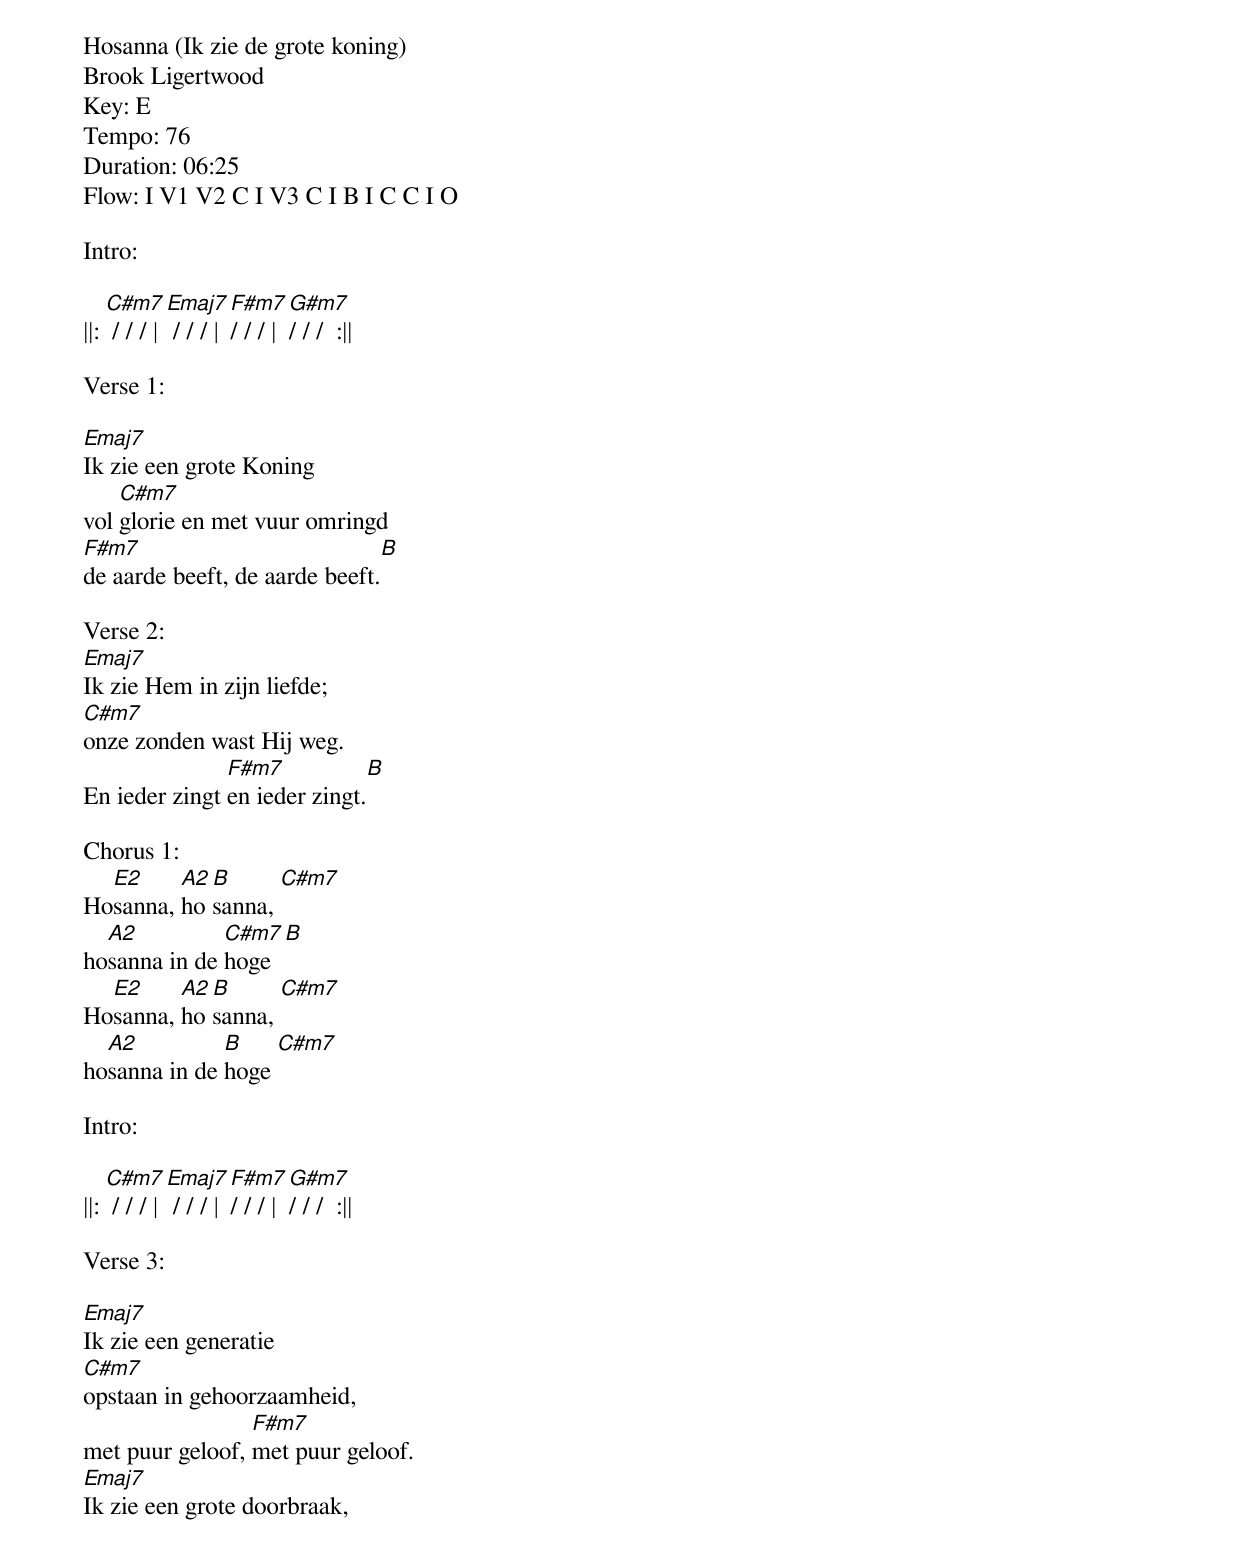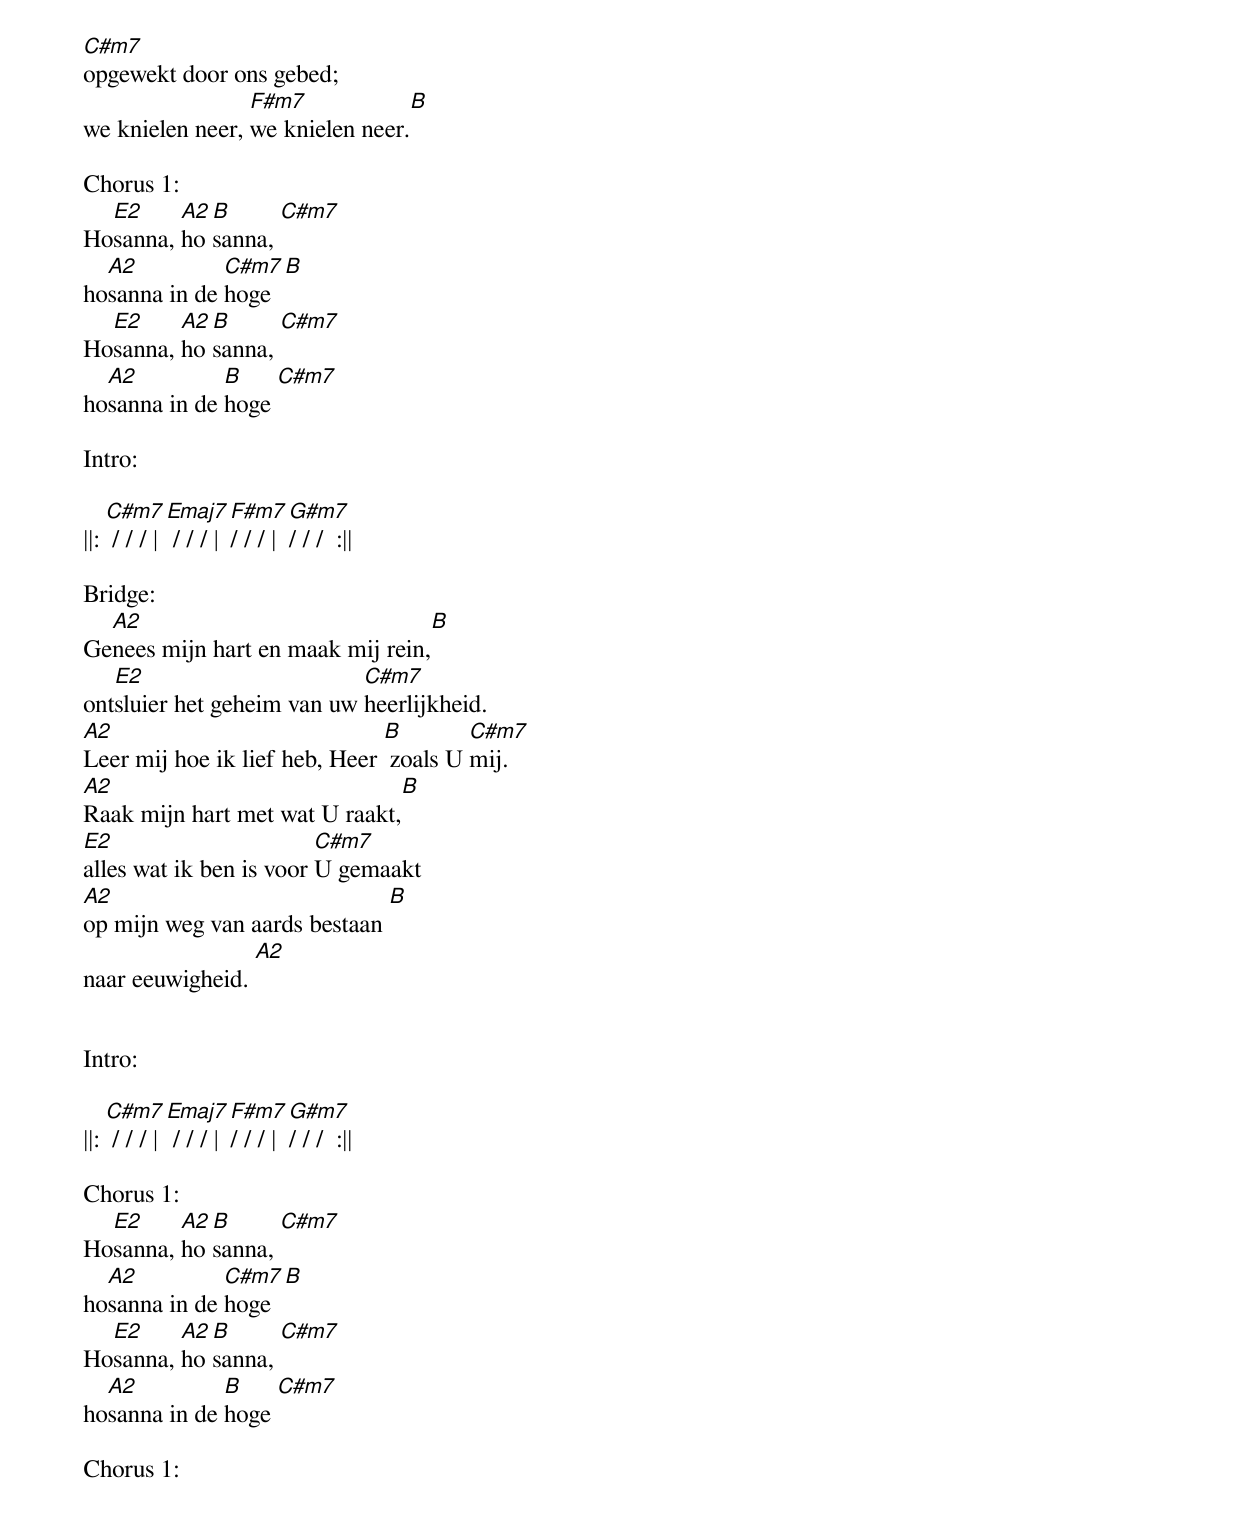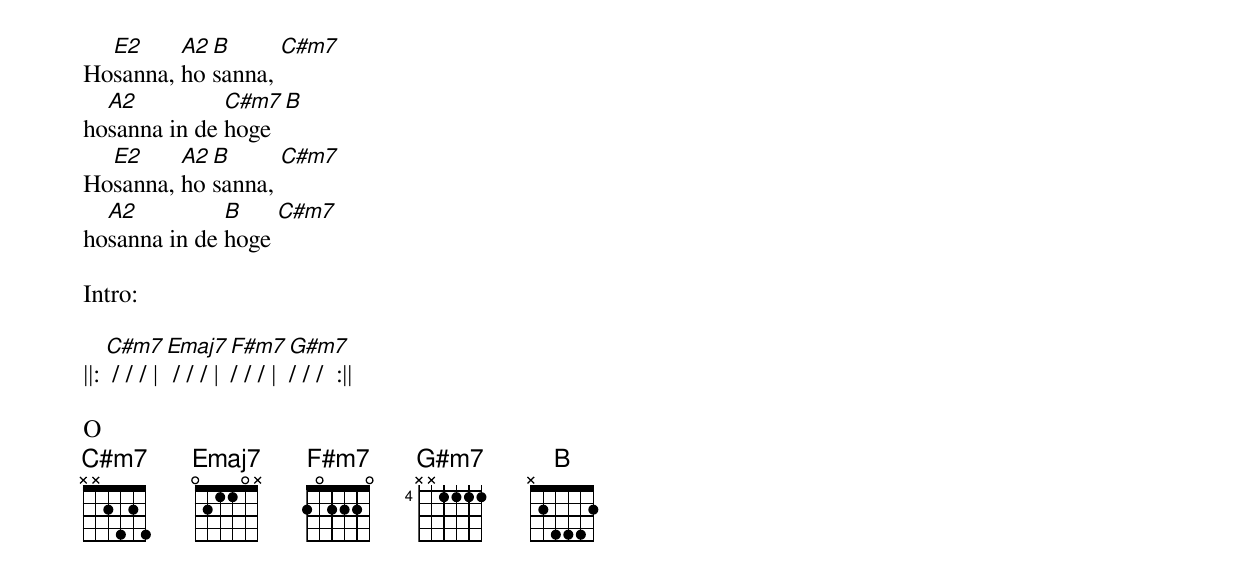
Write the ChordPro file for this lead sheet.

Hosanna (Ik zie de grote koning)
Brook Ligertwood
Key: E
Tempo: 76
Duration: 06:25
Flow: I V1 V2 C I V3 C I B I C C I O

Intro:

||: [C#m7] / / / | [Emaj7] / / / | [F#m7]/ / / | [G#m7]/ / /  :||

Verse 1:

[Emaj7]Ik zie een grote Koning
vol [C#m7]glorie en met vuur omringd
[F#m7]de aarde beeft, de aarde beeft.[B]

Verse 2:
[Emaj7]Ik zie Hem in zijn liefde;
[C#m7]onze zonden wast Hij weg.
En ieder zingt [F#m7]en ieder zingt.[B]

Chorus 1:
Ho[E2]sanna, [A2]ho[B]sanna, [C#m7]
ho[A2]sanna in de [C#m7]hoge [B]
Ho[E2]sanna, [A2]ho[B]sanna, [C#m7]
ho[A2]sanna in de [B]hoge [C#m7]

Intro:

||: [C#m7] / / / | [Emaj7] / / / | [F#m7]/ / / | [G#m7]/ / /  :||

Verse 3:

[Emaj7]Ik zie een generatie
[C#m7]opstaan in gehoorzaamheid,
met puur geloof, [F#m7]met puur geloof.
[Emaj7]Ik zie een grote doorbraak,
[C#m7]opgewekt door ons gebed;
we knielen neer, [F#m7]we knielen neer.[B]

Chorus 1:
Ho[E2]sanna, [A2]ho[B]sanna, [C#m7]
ho[A2]sanna in de [C#m7]hoge [B]
Ho[E2]sanna, [A2]ho[B]sanna, [C#m7]
ho[A2]sanna in de [B]hoge [C#m7]

Intro:

||: [C#m7] / / / | [Emaj7] / / / | [F#m7]/ / / | [G#m7]/ / /  :||

Bridge:
Ge[A2]nees mijn hart en maak mij rein,[B]
ont[E2]sluier het geheim van uw [C#m7]heerlijkheid.
[A2]Leer mij hoe ik lief heb, Heer [B] zoals U [C#m7]mij.
[A2]Raak mijn hart met wat U raakt,[B]
[E2]alles wat ik ben is voor [C#m7]U gemaakt
[A2]op mijn weg van aards bestaan [B]
naar eeuwigheid. [A2]


Intro:

||: [C#m7] / / / | [Emaj7] / / / | [F#m7]/ / / | [G#m7]/ / /  :||

Chorus 1:
Ho[E2]sanna, [A2]ho[B]sanna, [C#m7]
ho[A2]sanna in de [C#m7]hoge [B]
Ho[E2]sanna, [A2]ho[B]sanna, [C#m7]
ho[A2]sanna in de [B]hoge [C#m7]

Chorus 1:
Ho[E2]sanna, [A2]ho[B]sanna, [C#m7]
ho[A2]sanna in de [C#m7]hoge [B]
Ho[E2]sanna, [A2]ho[B]sanna, [C#m7]
ho[A2]sanna in de [B]hoge [C#m7]

Intro:

||: [C#m7] / / / | [Emaj7] / / / | [F#m7]/ / / | [G#m7]/ / /  :||

O
